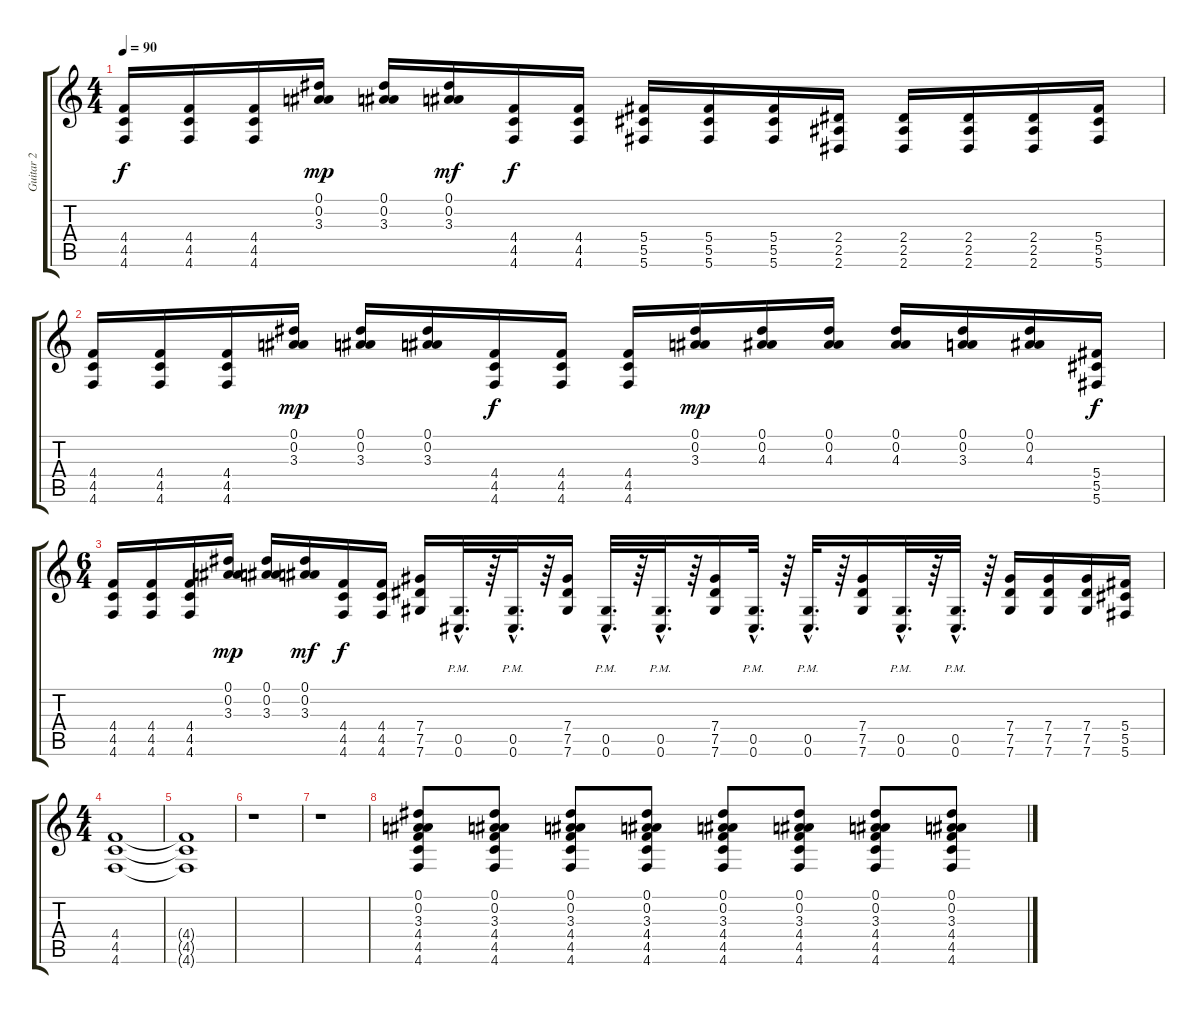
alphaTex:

\track ("Guitar 2" "Guitar 2") {instrument distortionguitar}
\staff {score tabs}
\tuning (Eb4 Bb3 Gb3 Db3 Ab2 Db2) {hide}
\ts (4 4)
\tempo 90
\clef g2
\ks c
(4.4 4.5 4.6).16{dy f} (4.4 4.5 4.6).16 (4.4 4.5 4.6).16 (0.1 0.2 3.3).16{dy mp} (0.1 0.2 3.3).16 (0.1 0.2 3.3).16{dy mf} (4.4 4.5 4.6).16{dy f} (4.4 4.5 4.6).16 (5.4 5.5 5.6).16 (5.4 5.5 5.6).16 (5.4 5.5 5.6).16 (2.4 2.5 2.6).16 (2.4 2.5 2.6).16 (2.4 2.5 2.6).16 (2.4 2.5 2.6).16 (5.4 5.5 5.6).16 |
(4.4 4.5 4.6).16 (4.4 4.5 4.6).16 (4.4 4.5 4.6).16 (0.1 0.2 3.3).16{dy mp} (0.1 0.2 3.3).16 (0.1 0.2 3.3).16 (4.4 4.5 4.6).16{dy f} (4.4 4.5 4.6).16 (4.4 4.5 4.6).16 (0.1 0.2 3.3).16{dy mp} (0.1 0.2 4.3).16 (0.1 0.2 4.3).16 (0.1 0.2 4.3).16 (0.1 0.2 3.3).16 (0.1 0.2 4.3).16 (5.4 5.5 5.6).16{dy f} |
\ts (6 4)
(4.4 4.5 4.6).16 (4.4 4.5 4.6).16 (4.4 4.5 4.6).16 (0.1 0.2 3.3).16{dy mp} (0.1 0.2 3.3).16 (0.1 0.2 3.3).16{dy mf} (4.4 4.5 4.6).16{dy f} (4.4 4.5 4.6).16 (7.4 7.5 7.6).16 (0.5{hac pm} 0.6{hac pm}).32{d} r.64 (0.5{hac pm} 0.6{hac pm}).32{d} r.64 (7.4 7.5 7.6).16 (0.5{hac pm} 0.6{hac pm}).32{d} r.64 (0.5{hac pm} 0.6{hac pm}).32{d} r.64 (7.4 7.5 7.6).16 (0.5{hac pm} 0.6{hac pm}).32{d} r.64 (0.5{hac pm} 0.6{hac pm}).32{d} r.64 (7.4 7.5 7.6).16 (0.5{hac pm} 0.6{hac pm}).32{d} r.64 (0.5{hac pm} 0.6{hac pm}).32{d} r.64 (7.4 7.5 7.6).16 (7.4 7.5 7.6).16 (7.4 7.5 7.6).16 (5.4 5.5 5.6).16 |
\ts (4 4)
(4.4 4.5 4.6).1{volume 0} |
(4.4{t} 4.5{t} 4.6{t}).1 |
r.1 |
r.1 |
(0.1 0.2 3.3 4.4 4.5 4.6).8{volume 16} (0.1 0.2 3.3 4.4 4.5 4.6).8 (0.1 0.2 3.3 4.4 4.5 4.6).8 (0.1 0.2 3.3 4.4 4.5 4.6).8 (0.1 0.2 3.3 4.4 4.5 4.6).8 (0.1 0.2 3.3 4.4 4.5 4.6).8 (0.1 0.2 3.3 4.4 4.5 4.6).8 (0.1 0.2 3.3 4.4 4.5 4.6).8
